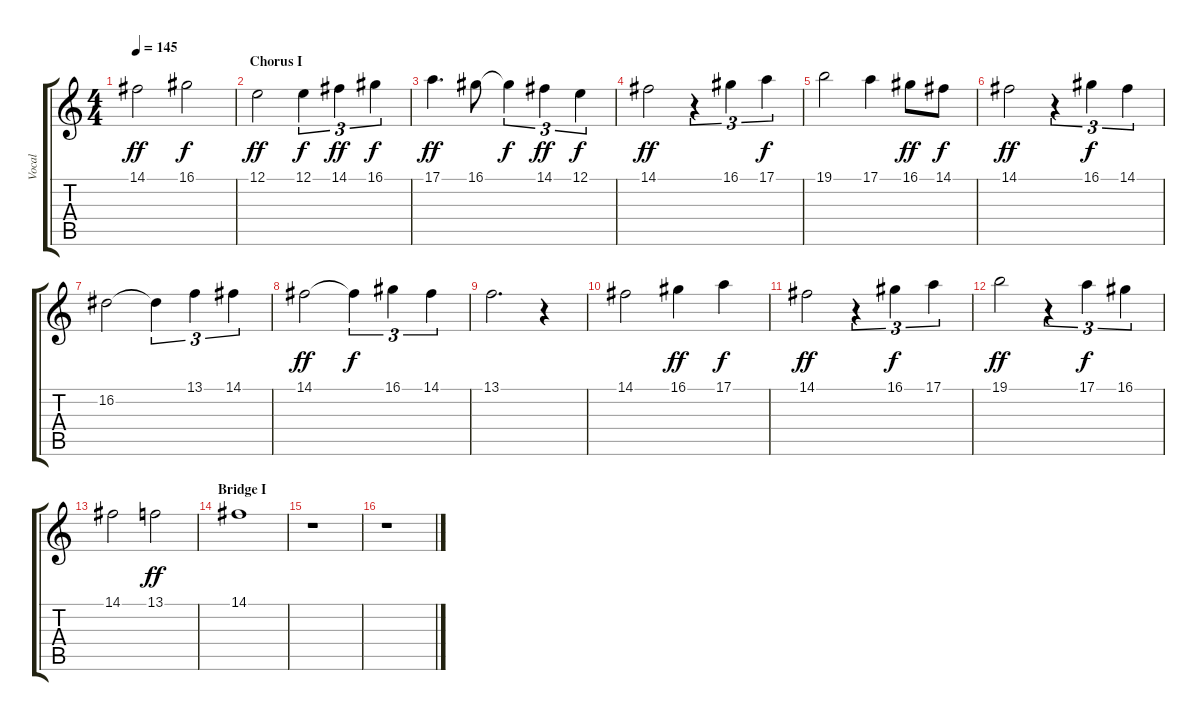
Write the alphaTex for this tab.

\track ("Vocal" "Vocal") {instrument flute}
\staff {score tabs}
\tuning (E4 B3 G3 D3 A2 E2) {hide}
\ts (4 4)
\tempo 145
\clef g2
\ks c
14.1.2{dy ff} 16.1.2{dy f} |
\section ("" "Chorus I")
12.1.2{dy ff} 12.1.4{tu (3 2) dy f} 14.1.4{tu (3 2) dy ff} 16.1.4{tu (3 2) dy f} |
17.1.4{d dy ff} 16.1.8 16.1{t}.4{tu (3 2) dy f} 14.1.4{tu (3 2) dy ff} 12.1.4{tu (3 2) dy f} |
14.1.2{dy ff} r.4{tu (3 2)} 16.1.4{tu (3 2)} 17.1.4{tu (3 2) dy f} |
19.1.2 17.1.4 16.1.8{dy ff} 14.1.8{dy f} |
14.1.2{dy ff} r.4{tu (3 2)} 16.1.4{tu (3 2) dy f} 14.1.4{tu (3 2)} |
16.2.2 16.2{t}.4{tu (3 2)} 13.1.4{tu (3 2)} 14.1.4{tu (3 2)} |
14.1.2{dy ff} 14.1{t}.4{tu (3 2) dy f} 16.1.4{tu (3 2)} 14.1.4{tu (3 2)} |
13.1.2{d} r.4 |
14.1.2 16.1.4{dy ff} 17.1.4{dy f} |
14.1.2{dy ff} r.4{tu (3 2)} 16.1.4{tu (3 2) dy f} 17.1.4{tu (3 2)} |
19.1.2{dy ff} r.4{tu (3 2)} 17.1.4{tu (3 2) dy f} 16.1.4{tu (3 2)} |
14.1.2 13.1.2{dy ff} |
\section ("" "Bridge I")
14.1.1 |
r.1 |
r.1
